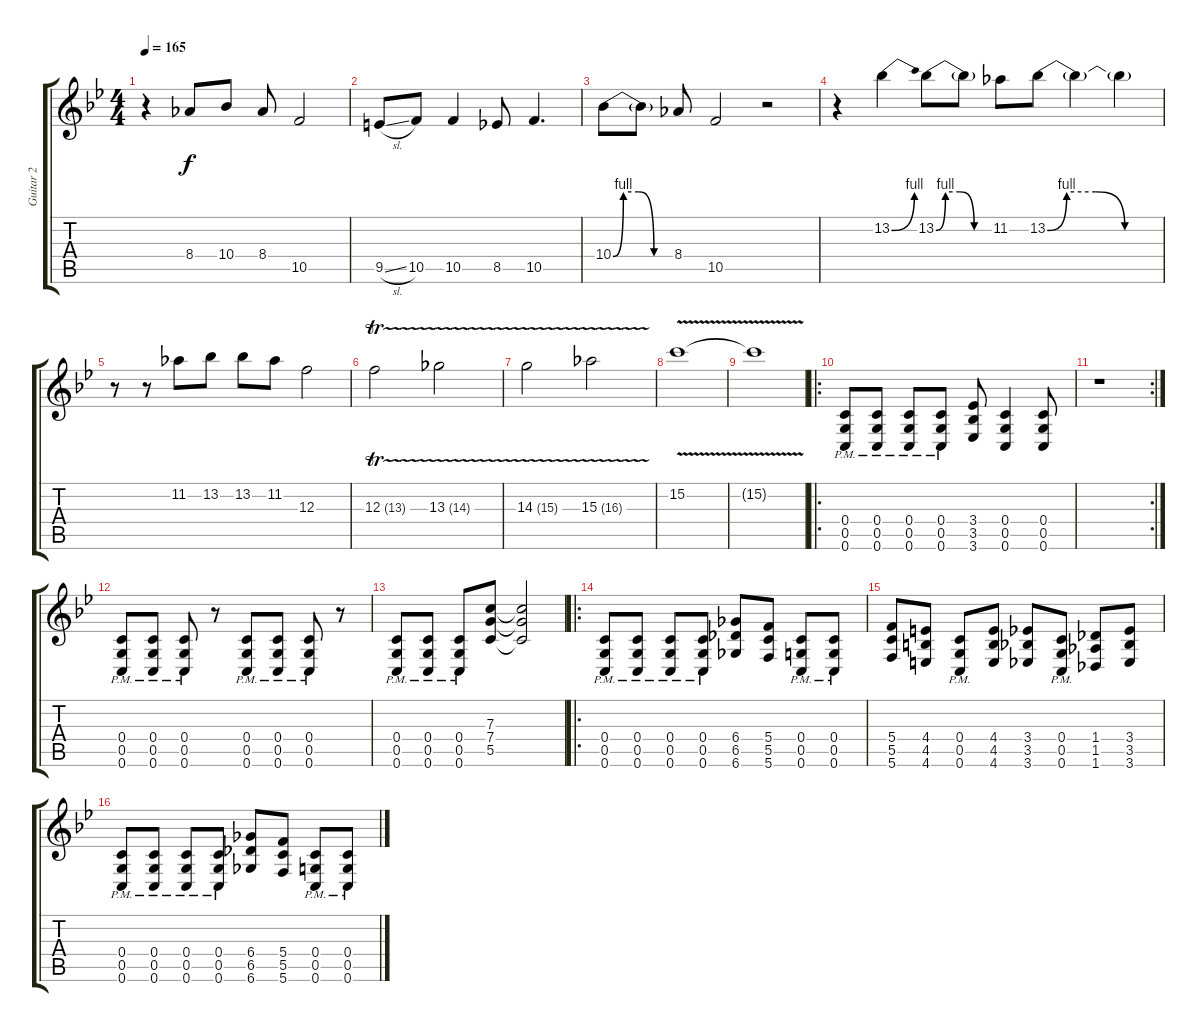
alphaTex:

\track ("Guitar 2" "Guitar 2") {instrument overdrivenguitar}
\staff {score tabs}
\tuning (D4 A3 F3 C3 G2 C2) {hide}
\ts (4 4)
\tempo 165
\clef g2
\ks bb
r.4{dy f} 8.4.8 10.4.8 8.4.8 10.5.2 |
9.5{sl}.8 10.5.8 10.5.4 8.5.8 10.5.4{d} |
10.4{be (custom 0 0 10 4 25 4 40 0 60 0)}.8 10.4{t}.8 8.4.8 10.5.2 r.2 |
r.4 13.2{be (bend 0 0 60 4)}.4 13.2{be (custom 0 0 10 4 25 4 40 0 60 0)}.8 13.2{t}.8 11.2.8 13.2{be (custom 0 0 10 4 25 4 40 0 60 0)}.8 13.2{t}.4 13.2{t}.4 |
r.8 r.8 11.2.8 13.2.8 13.2.8 11.2.8 12.3.2 |
12.3{tr (13 32)}.2 13.3{tr (14 32)}.2 |
14.3{tr (15 32)}.2 15.3{tr (16 32)}.2 |
15.2{v}.1 |
15.2{v t}.1 |
\ro
(0.4{pm} 0.5{pm} 0.6{pm}).8 (0.4{pm} 0.5{pm} 0.6{pm}).8 (0.4{pm} 0.5{pm} 0.6{pm}).8 (0.4{pm} 0.5{pm} 0.6{pm}).8 (3.4 3.5 3.6).8 (0.4 0.5 0.6).4 (0.4 0.5 0.6).8 |
\rc 2
r.1 |
(0.4{pm} 0.5{pm} 0.6{pm}).8 (0.4{pm} 0.5{pm} 0.6{pm}).8 (0.4{pm} 0.5{pm} 0.6{pm}).8 r.8 (0.4{pm} 0.5{pm} 0.6{pm}).8 (0.4{pm} 0.5{pm} 0.6{pm}).8 (0.4{pm} 0.5{pm} 0.6{pm}).8 r.8 |
(0.4{pm} 0.5{pm} 0.6{pm}).8 (0.4{pm} 0.5{pm} 0.6{pm}).8 (0.4{pm} 0.5{pm} 0.6{pm}).8 (7.3 7.4 5.5).8 (7.3{t} 7.4{t} 5.5{t}).2 |
\ro
(0.4{pm} 0.5{pm} 0.6{pm}).8 (0.4{pm} 0.5{pm} 0.6{pm}).8 (0.4{pm} 0.5{pm} 0.6{pm}).8 (0.4{pm} 0.5{pm} 0.6{pm}).8 (6.4 6.5 6.6).8 (5.4 5.5 5.6).8 (0.4{pm} 0.5{pm} 0.6{pm}).8 (0.4{pm} 0.5{pm} 0.6{pm}).8 |
(5.4 5.5 5.6).8 (4.4 4.5 4.6).8 (0.4{pm} 0.5{pm} 0.6{pm}).8 (4.4 4.5 4.6).8 (3.4 3.5 3.6).8 (0.4{pm} 0.5{pm} 0.6{pm}).8 (1.4 1.5 1.6).8 (3.4 3.5 3.6).8 |
(0.4{pm} 0.5{pm} 0.6{pm}).8 (0.4{pm} 0.5{pm} 0.6{pm}).8 (0.4{pm} 0.5{pm} 0.6{pm}).8 (0.4{pm} 0.5{pm} 0.6{pm}).8 (6.4 6.5 6.6).8 (5.4 5.5 5.6).8 (0.4{pm} 0.5{pm} 0.6{pm}).8 (0.4{pm} 0.5{pm} 0.6{pm}).8
